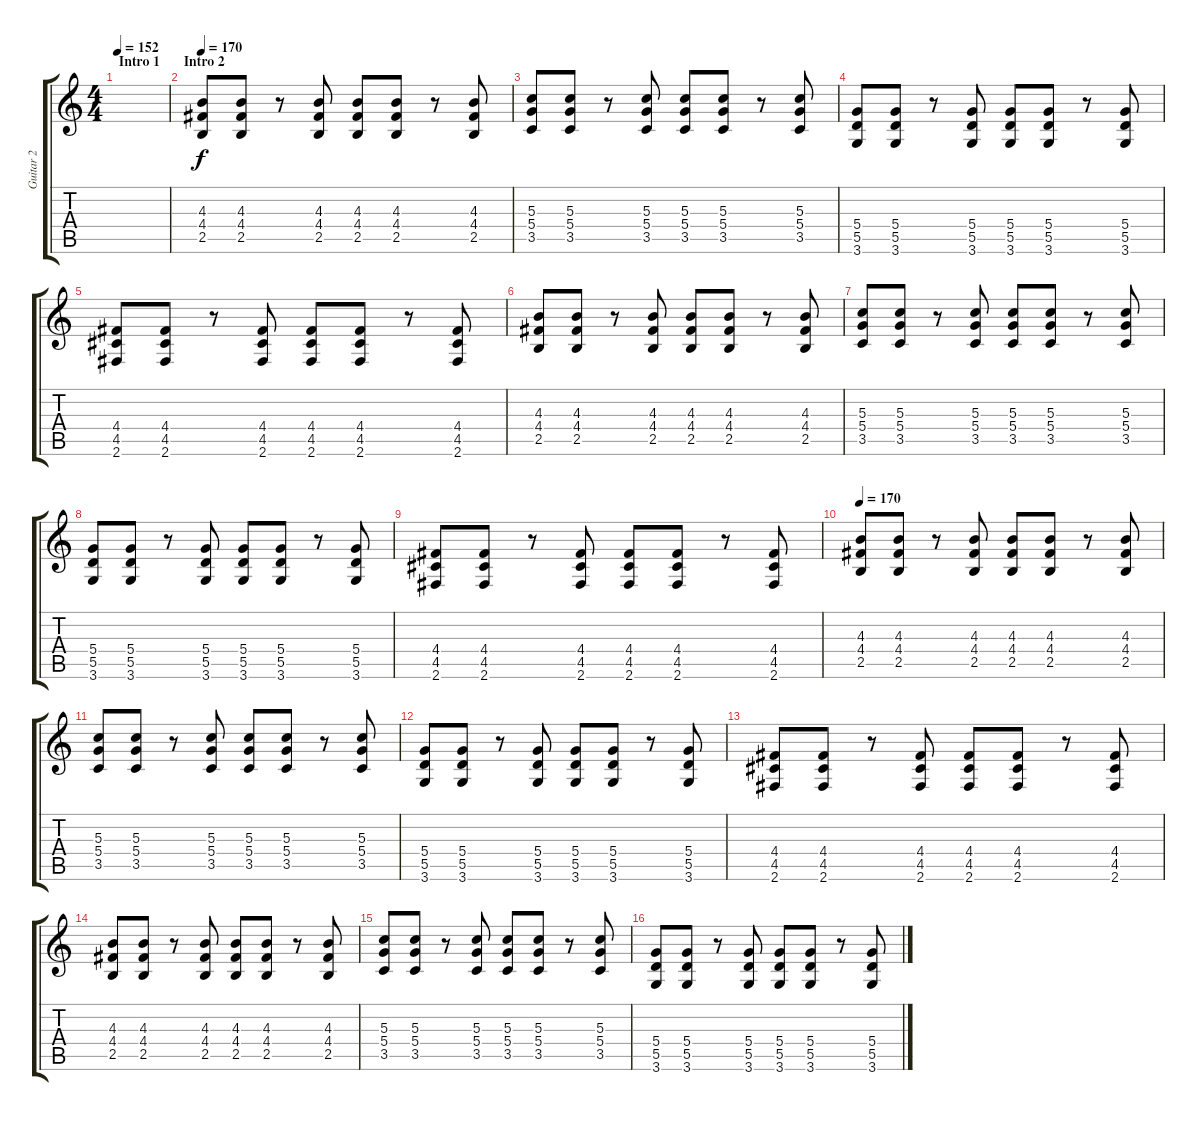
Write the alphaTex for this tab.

\track ("Guitar 2" "Guitar 2") {instrument distortionguitar}
\staff {score tabs}
\tuning (E4 B3 G3 D3 A2 E2) {hide}
\ts (4 4)
\section ("" "Intro 1")
\tempo 152
\clef g2
\ks c
|
\section ("" "Intro 2")
\tempo 170
(4.3 4.4 2.5).8{volume 9} (4.3 4.4 2.5).8 r.8 (4.3 4.4 2.5).8 (4.3 4.4 2.5).8 (4.3 4.4 2.5).8 r.8 (4.3 4.4 2.5).8 |
(5.3 5.4 3.5).8 (5.3 5.4 3.5).8 r.8 (5.3 5.4 3.5).8 (5.3 5.4 3.5).8 (5.3 5.4 3.5).8 r.8 (5.3 5.4 3.5).8 |
(5.4 5.5 3.6).8 (5.4 5.5 3.6).8 r.8 (5.4 5.5 3.6).8 (5.4 5.5 3.6).8 (5.4 5.5 3.6).8 r.8 (5.4 5.5 3.6).8 |
(4.4 4.5 2.6).8 (4.4 4.5 2.6).8 r.8 (4.4 4.5 2.6).8 (4.4 4.5 2.6).8 (4.4 4.5 2.6).8 r.8 (4.4 4.5 2.6).8 |
(4.3 4.4 2.5).8{volume 9} (4.3 4.4 2.5).8 r.8 (4.3 4.4 2.5).8 (4.3 4.4 2.5).8 (4.3 4.4 2.5).8 r.8 (4.3 4.4 2.5).8 |
(5.3 5.4 3.5).8 (5.3 5.4 3.5).8 r.8 (5.3 5.4 3.5).8 (5.3 5.4 3.5).8 (5.3 5.4 3.5).8 r.8 (5.3 5.4 3.5).8 |
(5.4 5.5 3.6).8 (5.4 5.5 3.6).8 r.8 (5.4 5.5 3.6).8 (5.4 5.5 3.6).8 (5.4 5.5 3.6).8 r.8 (5.4 5.5 3.6).8 |
(4.4 4.5 2.6).8 (4.4 4.5 2.6).8 r.8 (4.4 4.5 2.6).8 (4.4 4.5 2.6).8 (4.4 4.5 2.6).8 r.8 (4.4 4.5 2.6).8 |
\tempo 170
(4.3 4.4 2.5).8{volume 9} (4.3 4.4 2.5).8 r.8 (4.3 4.4 2.5).8 (4.3 4.4 2.5).8 (4.3 4.4 2.5).8 r.8 (4.3 4.4 2.5).8 |
(5.3 5.4 3.5).8 (5.3 5.4 3.5).8 r.8 (5.3 5.4 3.5).8 (5.3 5.4 3.5).8 (5.3 5.4 3.5).8 r.8 (5.3 5.4 3.5).8 |
(5.4 5.5 3.6).8 (5.4 5.5 3.6).8 r.8 (5.4 5.5 3.6).8 (5.4 5.5 3.6).8 (5.4 5.5 3.6).8 r.8 (5.4 5.5 3.6).8 |
(4.4 4.5 2.6).8 (4.4 4.5 2.6).8 r.8 (4.4 4.5 2.6).8 (4.4 4.5 2.6).8 (4.4 4.5 2.6).8 r.8 (4.4 4.5 2.6).8 |
(4.3 4.4 2.5).8{volume 9} (4.3 4.4 2.5).8 r.8 (4.3 4.4 2.5).8 (4.3 4.4 2.5).8 (4.3 4.4 2.5).8 r.8 (4.3 4.4 2.5).8 |
(5.3 5.4 3.5).8 (5.3 5.4 3.5).8 r.8 (5.3 5.4 3.5).8 (5.3 5.4 3.5).8 (5.3 5.4 3.5).8 r.8 (5.3 5.4 3.5).8 |
(5.4 5.5 3.6).8 (5.4 5.5 3.6).8 r.8 (5.4 5.5 3.6).8 (5.4 5.5 3.6).8 (5.4 5.5 3.6).8 r.8 (5.4 5.5 3.6).8
